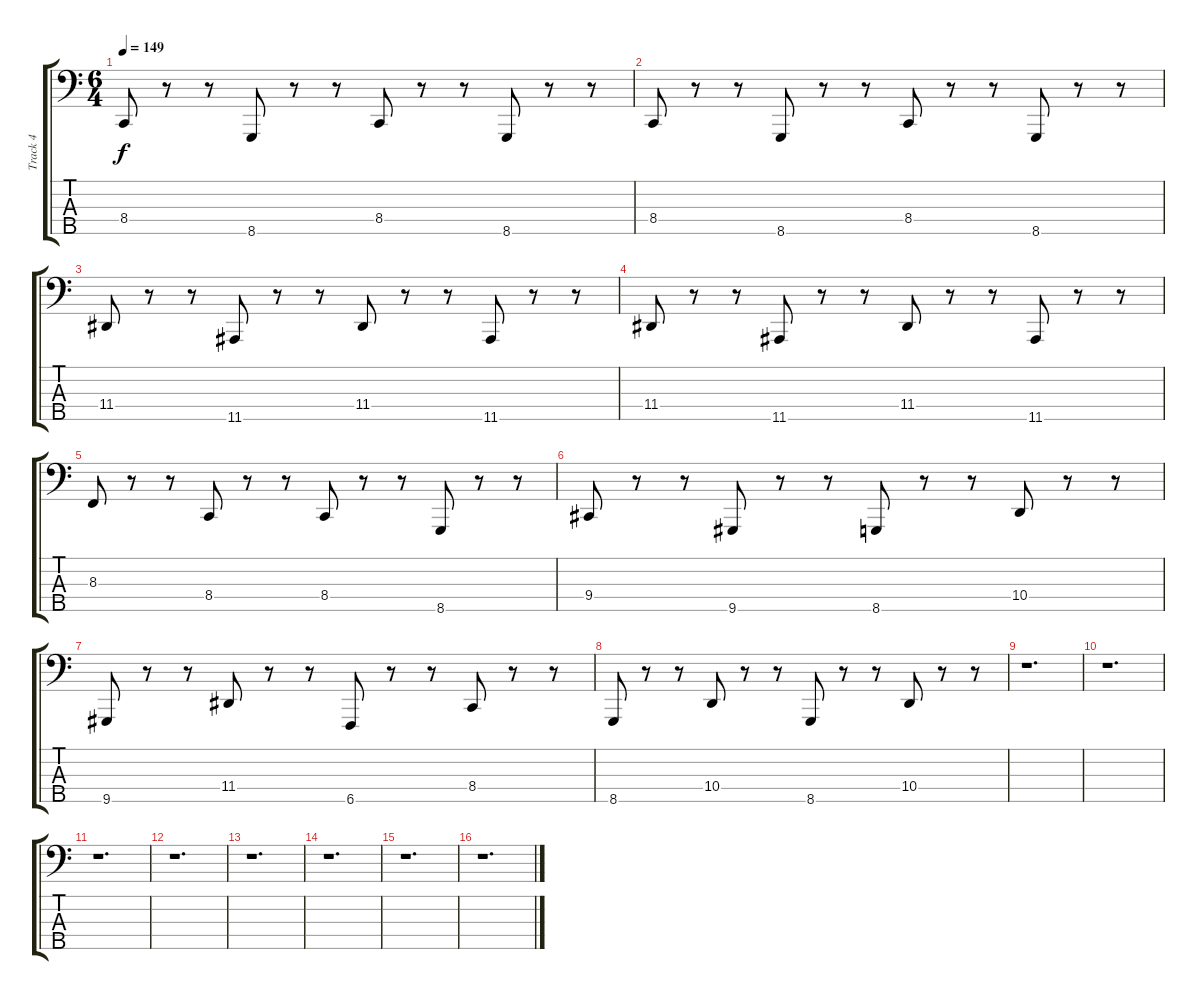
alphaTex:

\track ("Track 4" "Track 4") {instrument kalimba}
\staff {score tabs}
\tuning (G2 D2 A1 E1 B0) {hide}
\ts (6 4)
\tempo 149
\clef f4
\ks c
8.4.8{dy f} r.8 r.8 8.5.8 r.8 r.8 8.4.8 r.8 r.8 8.5.8 r.8 r.8 |
8.4.8 r.8 r.8 8.5.8 r.8 r.8 8.4.8 r.8 r.8 8.5.8 r.8 r.8 |
11.4.8 r.8 r.8 11.5.8 r.8 r.8 11.4.8 r.8 r.8 11.5.8 r.8 r.8 |
11.4.8 r.8 r.8 11.5.8 r.8 r.8 11.4.8 r.8 r.8 11.5.8 r.8 r.8 |
8.3.8 r.8 r.8 8.4.8 r.8 r.8 8.4.8 r.8 r.8 8.5.8 r.8 r.8 |
9.4.8 r.8 r.8 9.5.8 r.8 r.8 8.5.8 r.8 r.8 10.4.8 r.8 r.8 |
9.5.8 r.8 r.8 11.4.8 r.8 r.8 6.5.8 r.8 r.8 8.4.8 r.8 r.8 |
8.5.8 r.8 r.8 10.4.8 r.8 r.8 8.5.8 r.8 r.8 10.4.8 r.8 r.8 |
r.1{d} |
r.1{d} |
r.1{d} |
r.1{d} |
r.1{d} |
r.1{d} |
r.1{d} |
r.1{d}
